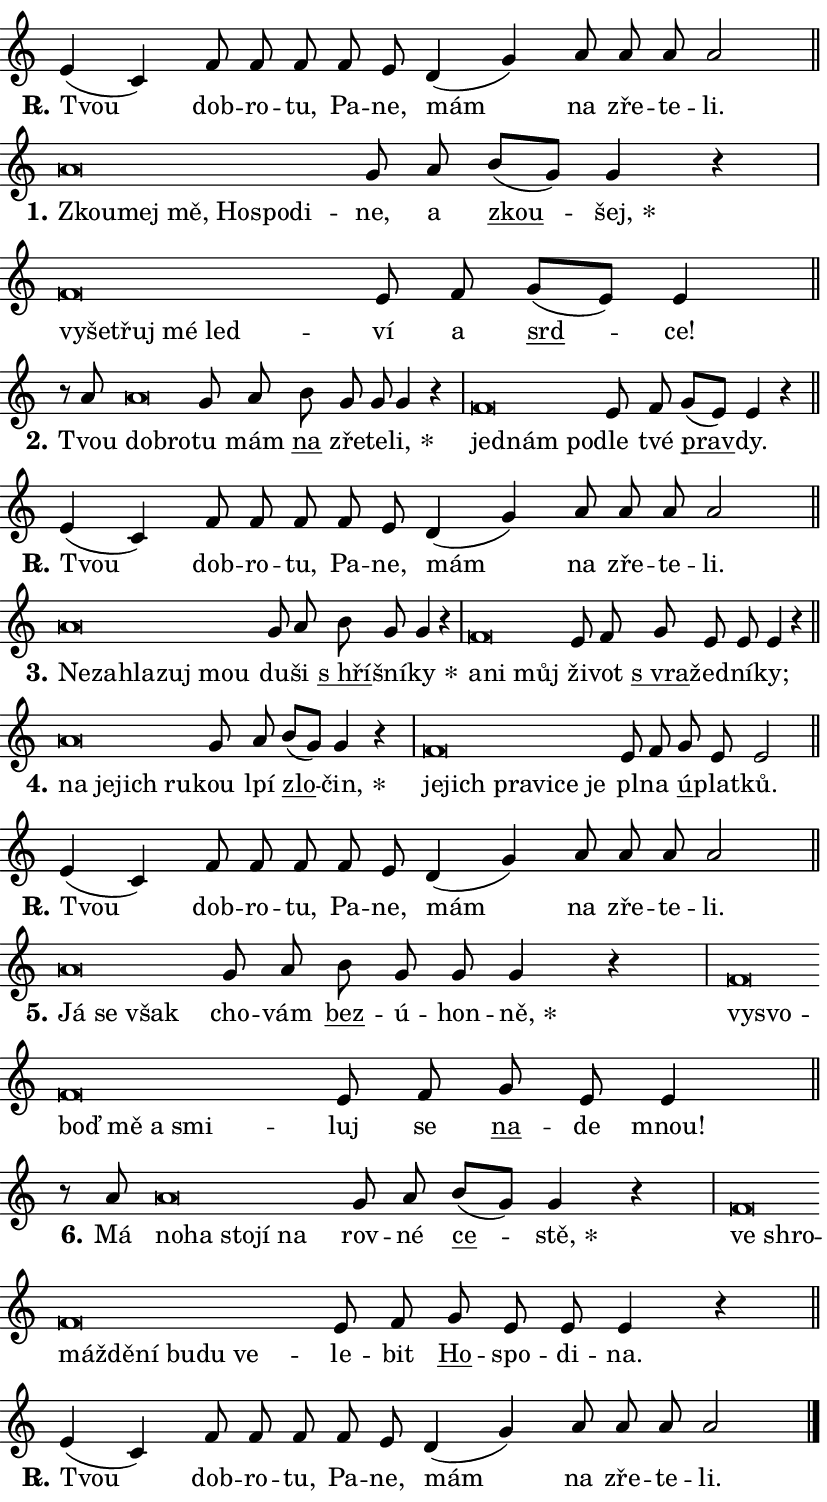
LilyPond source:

\version "2.24.0"
\header { tagline = "" }
\paper {
  indent = 0\cm
  top-margin = 0\cm
  right-margin = 0.13\cm % to fit lyric hyphens
  bottom-margin = 0\cm
  left-margin = 0\cm
  paper-width = 14\cm
  page-breaking = #ly:one-page-breaking
  system-system-spacing.basic-distance = #11
  score-system-spacing.basic-distance = #11
  ragged-last = ##f
}


%% Author: Thomas Morley
%% https://lists.gnu.org/archive/html/lilypond-user/2020-05/msg00002.html
#(define (line-position grob)
"Returns position of @var[grob} in current system:
   @code{'start}, if at first time-step
   @code{'end}, if at last time-step
   @code{'middle} otherwise
"
  (let* ((col (ly:item-get-column grob))
         (ln (ly:grob-object col 'left-neighbor))
         (rn (ly:grob-object col 'right-neighbor))
         (col-to-check-left (if (ly:grob? ln) ln col))
         (col-to-check-right (if (ly:grob? rn) rn col))
         (break-dir-left
           (and
             (ly:grob-property col-to-check-left 'non-musical #f)
             (ly:item-break-dir col-to-check-left)))
         (break-dir-right
           (and
             (ly:grob-property col-to-check-right 'non-musical #f)
             (ly:item-break-dir col-to-check-right))))
        (cond ((eqv? 1 break-dir-left) 'start)
              ((eqv? -1 break-dir-right) 'end)
              (else 'middle))))

#(define (tranparent-at-line-position vctor)
  (lambda (grob)
  "Relying on @code{line-position} select the relevant enry from @var{vctor}.
Used to determine transparency,"
    (case (line-position grob)
      ((end) (not (vector-ref vctor 0)))
      ((middle) (not (vector-ref vctor 1)))
      ((start) (not (vector-ref vctor 2))))))

noteHeadBreakVisibility =
#(define-music-function (break-visibility)(vector?)
"Makes @code{NoteHead}s transparent relying on @var{break-visibility}"
#{
  \override NoteHead.transparent =
    #(tranparent-at-line-position break-visibility)
#})

#(define delete-ledgers-for-transparent-note-heads
  (lambda (grob)
    "Reads whether a @code{NoteHead} is transparent.
If so this @code{NoteHead} is removed from @code{'note-heads} from
@var{grob}, which is supposed to be @code{LedgerLineSpanner}.
As a result ledgers are not printed for this @code{NoteHead}"
    (let* ((nhds-array (ly:grob-object grob 'note-heads))
           (nhds-list
             (if (ly:grob-array? nhds-array)
                 (ly:grob-array->list nhds-array)
                 '()))
           ;; Relies on the transparent-property being done before
           ;; Staff.LedgerLineSpanner.after-line-breaking is executed.
           ;; This is fragile ...
           (to-keep
             (remove
               (lambda (nhd)
                 (ly:grob-property nhd 'transparent #f))
               nhds-list)))
      ;; TODO find a better method to iterate over grob-arrays, similiar
      ;; to filter/remove etc for lists
      ;; For now rebuilt from scratch
      (set! (ly:grob-object grob 'note-heads)  '())
      (for-each
        (lambda (nhd)
          (ly:pointer-group-interface::add-grob grob 'note-heads nhd))
        to-keep))))

squashNotes = {
  \override NoteHead.X-extent = #'(-0.2 . 0.2)
  \override NoteHead.Y-extent = #'(-0.75 . 0)
  \override NoteHead.stencil =
    #(lambda (grob)
       (let ((pos (ly:grob-property grob 'staff-position)))
         (begin
           (if (< pos -7) (display "ERROR: Lower brevis then expected\n") (display ""))
           (if (<= pos -6) ly:text-interface::print ly:note-head::print))))
}
unSquashNotes = {
  \revert NoteHead.X-extent
  \revert NoteHead.Y-extent
  \revert NoteHead.stencil
}

hideNotes = \noteHeadBreakVisibility #begin-of-line-visible
unHideNotes = \noteHeadBreakVisibility #all-visible

% work-around for resetting accidentals
% https://lilypond.org/doc/v2.23/Documentation/notation/displaying-rhythms#unmetered-music
cadenzaMeasure = {
  \cadenzaOff
  \partial 1024 s1024
  \cadenzaOn
}

#(define-markup-command (accent layout props text) (markup?)
  "Underline accented syllable"
  (interpret-markup layout props
    #{\markup \override #'(offset . 4.3) \underline { #text }#}))

responsum = \markup \concat {
  "R" \hspace #-1.05 \path #0.1 #'((moveto 0 0.07) (lineto 0.9 0.8)) \hspace #0.05 "."
}

spaceSize = #0.6828661417322834 % exact space size for TeX Gyre Schola

\layout {
  \context {
    \Staff
    \remove "Time_signature_engraver"
    \override LedgerLineSpanner.after-line-breaking = #delete-ledgers-for-transparent-note-heads
  }
  \context {
    \Lyrics {
      \override LyricSpace.minimum-distance = \spaceSize
      \override LyricText.font-name = #"TeX Gyre Schola"
      \override LyricText.font-size = 1
      \override StanzaNumber.font-name = #"TeX Gyre Schola Bold"
      \override StanzaNumber.font-size = 1
    }
  }
  \context {
    \Score 
    \override NoteHead.text =
      #(lambda (grob) 
        (let ((pos (ly:grob-property grob 'staff-position)))
          #{\markup {
            \combine
              \halign #-0.55 \raise #(if (= pos -6) 0 0.5) \override #'(thickness . 2) \draw-line #'(3.2 . 0)
              \musicglyph "noteheads.sM1"
          }#}))
  }
}

% magnetic-lyrics.ily
%
%   written by
%     Jean Abou Samra <jean@abou-samra.fr>
%     Werner Lemberg <wl@gnu.org>
%
%   adapted by
%     Jiri Hon <jiri.hon@gmail.com>
%
% Version 2022-Apr-15

% https://www.mail-archive.com/lilypond-user@gnu.org/msg149350.html

#(define (Left_hyphen_pointer_engraver context)
   "Collect syllable-hyphen-syllable occurrences in lyrics and store
them in properties.  This engraver only looks to the left.  For
example, if the lyrics input is @code{foo -- bar}, it does the
following.

@itemize @bullet
@item
Set the @code{text} property of the @code{LyricHyphen} grob between
@q{foo} and @q{bar} to @code{foo}.

@item
Set the @code{left-hyphen} property of the @code{LyricText} grob with
text @q{foo} to the @code{LyricHyphen} grob between @q{foo} and
@q{bar}.
@end itemize

Use this auxiliary engraver in combination with the
@code{lyric-@/text::@/apply-@/magnetic-@/offset!} hook."
   (let ((hyphen #f)
         (text #f))
     (make-engraver
      (acknowledgers
       ((lyric-syllable-interface engraver grob source-engraver)
        (set! text grob)))
      (end-acknowledgers
       ((lyric-hyphen-interface engraver grob source-engraver)
        ;(when (not (grob::has-interface grob 'lyric-space-interface))
          (set! hyphen grob)));)
      ((stop-translation-timestep engraver)
       (when (and text hyphen)
         (ly:grob-set-object! text 'left-hyphen hyphen))
       (set! text #f)
       (set! hyphen #f)))))

#(define (lyric-text::apply-magnetic-offset! grob)
   "If the space between two syllables is less than the value in
property @code{LyricText@/.details@/.squash-threshold}, move the right
syllable to the left so that it gets concatenated with the left
syllable.

Use this function as a hook for
@code{LyricText@/.after-@/line-@/breaking} if the
@code{Left_@/hyphen_@/pointer_@/engraver} is active."
   (let ((hyphen (ly:grob-object grob 'left-hyphen #f)))
     (when hyphen
       (let ((left-text (ly:spanner-bound hyphen LEFT)))
         (when (grob::has-interface left-text 'lyric-syllable-interface)
           (let* ((common (ly:grob-common-refpoint grob left-text X))
                  (this-x-ext (ly:grob-extent grob common X))
                  (left-x-ext
                   (begin
                     ;; Trigger magnetism for left-text.
                     (ly:grob-property left-text 'after-line-breaking)
                     (ly:grob-extent left-text common X)))
                  ;; `delta` is the gap width between two syllables.
                  (delta (- (interval-start this-x-ext)
                            (interval-end left-x-ext)))
                  (details (ly:grob-property grob 'details))
                  (threshold (assoc-get 'squash-threshold details 0.2)))
             (when (< delta threshold)
               (let* (;; We have to manipulate the input text so that
                      ;; ligatures crossing syllable boundaries are not
                      ;; disabled.  For languages based on the Latin
                      ;; script this is essentially a beautification.
                      ;; However, for non-Western scripts it can be a
                      ;; necessity.
                      (lt (ly:grob-property left-text 'text))
                      (rt (ly:grob-property grob 'text))
                      (is-space (grob::has-interface hyphen 'lyric-space-interface))
                      (space (if is-space " " ""))
                      (extra-delta (if is-space spaceSize 0))
                      ;; Append new syllable.
                      (ltrt-space (if (and (string? lt) (string? rt))
                                (string-append lt space rt)
                                (make-concat-markup (list lt space rt))))
                      ;; Right-align `ltrt` to the right side.
                      (ltrt-space-markup (grob-interpret-markup
                               grob
                               (make-translate-markup
                                (cons (interval-length this-x-ext) 0)
                                (make-right-align-markup ltrt-space)))))
                 (begin
                   ;; Don't print `left-text`.
                   (ly:grob-set-property! left-text 'stencil #f)
                   ;; Set text and stencil (which holds all collected
                   ;; syllables so far) and shift it to the left.
                   (ly:grob-set-property! grob 'text ltrt-space)
                   (ly:grob-set-property! grob 'stencil ltrt-space-markup)
                   (ly:grob-translate-axis! grob (- (- delta extra-delta)) X))))))))))


#(define (lyric-hyphen::displace-bounds-first grob)
   ;; Make very sure this callback isn't triggered too early.
   (let ((left (ly:spanner-bound grob LEFT))
         (right (ly:spanner-bound grob RIGHT)))
     (ly:grob-property left 'after-line-breaking)
     (ly:grob-property right 'after-line-breaking)
     (ly:lyric-hyphen::print grob)))

squashThreshold = #0.4

\layout {
  \context {
    \Lyrics
    \consists #Left_hyphen_pointer_engraver
    \override LyricText.after-line-breaking =
      #lyric-text::apply-magnetic-offset!
    \override LyricHyphen.stencil = #lyric-hyphen::displace-bounds-first
    \override LyricText.details.squash-threshold = \squashThreshold
    \override LyricHyphen.minimum-distance = 0
    \override LyricHyphen.minimum-length = \squashThreshold
  }
}

squashText = \override LyricText.details.squash-threshold = 9999
unSquashText = \override LyricText.details.squash-threshold = \squashThreshold

leftText = \override LyricText.self-alignment-X = #LEFT
unLeftText = \revert LyricText.self-alignment-X

starOffset = #(lambda (grob) 
                (let ((x_offset (ly:self-alignment-interface::aligned-on-x-parent grob)))
                  (if (= x_offset 0) 0 (+ x_offset 1.2))))

star = #(define-music-function (syllable)(string?)
"Append star separator at the end of a syllable"
#{
  \once \override LyricText.X-offset = #starOffset
  \lyricmode { \markup {
    #syllable
    \override #'((font-name . "TeX Gyre Schola Bold")) \hspace #0.2 \lower #0.65 \larger "*"
  } }
#})

starAccent = #(define-music-function (syllable)(string?)
"Append star separator at the end of a syllable and make accent"
#{
  \once \override LyricText.X-offset = #starOffset
  \lyricmode { \markup {
    \accent #syllable
    \override #'((font-name . "TeX Gyre Schola Bold")) \hspace #0.2 \lower #0.65 \larger "*"
  } }
#})

breath = #(define-music-function (syllable)(string?)
"Append breathing indicator at the end of a syllable"
#{
  \lyricmode { \markup { #syllable "+" } }
#})

optionalBreath = #(define-music-function (syllable)(string?)
"Append optional breathing indicator at the end of a syllable"
#{
  \lyricmode { \markup { #syllable "(+)" } }
#})


\score {
    <<
        \new Voice = "melody" { \cadenzaOn \key c \major \relative { e'4( c) f8 f f f e \bar "" d4( g) \bar "" a8 a a a2 \cadenzaMeasure \bar "||" \break } }
        \new Lyrics \lyricsto "melody" { \lyricmode { \set stanza = \responsum
Tvou dob -- ro -- tu, Pa -- ne, mám na zře -- te -- li. } }
    >>
    \layout {}
}

\score {
    <<
        \new Voice = "melody" { \cadenzaOn \key c \major \relative { \squashNotes a'\breve*1/16 \hideNotes \breve*1/16 \bar "" \breve*1/16 \bar "" \breve*1/16 \bar "" \breve*1/16 \breve*1/16 \bar "" \unHideNotes \unSquashNotes g8 a \bar "" b[( g)] g4 r \cadenzaMeasure \bar "|" \squashNotes f\breve*1/16 \hideNotes \breve*1/16 \bar "" \breve*1/16 \bar "" \breve*1/16 \breve*1/16 \bar "" \unHideNotes \unSquashNotes e8 f \bar "" g[( e)] e4 \cadenzaMeasure \bar "||" \break } }
        \new Lyrics \lyricsto "melody" { \lyricmode { \set stanza = "1."
\leftText Zkou -- \squashText mej mě, Ho -- spo -- di -- \unLeftText \unSquashText ne, a \markup \accent zkou -- \star šej, \leftText vy -- \squashText še -- třuj mé led -- \unLeftText \unSquashText ví a \markup \accent srd -- ce! } }
    >>
    \layout {}
}

\score {
    <<
        \new Voice = "melody" { \cadenzaOn \key c \major \relative { r8 a'8 \squashNotes a\breve*1/16 \hideNotes \breve*1/16 \bar "" \unHideNotes \unSquashNotes g8 a \bar "" b g g g4 r \cadenzaMeasure \bar "|" \squashNotes f\breve*1/16 \hideNotes \breve*1/16 \breve*1/16 \bar "" \unHideNotes \unSquashNotes e8 f \bar "" g[( e)] e4 r \cadenzaMeasure \bar "||" \break } }
        \new Lyrics \lyricsto "melody" { \lyricmode { \set stanza = "2."
Tvou \leftText dob -- \squashText ro -- \unLeftText \unSquashText tu mám \markup \accent na zře -- te -- \star li, \leftText jed -- \squashText nám po -- \unLeftText \unSquashText dle tvé \markup \accent prav -- dy. } }
    >>
    \layout {}
}

\score {
    <<
        \new Voice = "melody" { \cadenzaOn \key c \major \relative { e'4( c) f8 f f f e \bar "" d4( g) \bar "" a8 a a a2 \cadenzaMeasure \bar "||" \break } }
        \new Lyrics \lyricsto "melody" { \lyricmode { \set stanza = \responsum
Tvou dob -- ro -- tu, Pa -- ne, mám na zře -- te -- li. } }
    >>
    \layout {}
}

\score {
    <<
        \new Voice = "melody" { \cadenzaOn \key c \major \relative { \squashNotes a'\breve*1/16 \hideNotes \breve*1/16 \bar "" \breve*1/16 \bar "" \breve*1/16 \breve*1/16 \bar "" \unHideNotes \unSquashNotes g8 a \bar "" b g g4 r \cadenzaMeasure \bar "|" \squashNotes f\breve*1/16 \hideNotes \breve*1/16 \breve*1/16 \bar "" \unHideNotes \unSquashNotes e8 f \bar "" g e e e4 r \cadenzaMeasure \bar "||" \break } }
        \new Lyrics \lyricsto "melody" { \lyricmode { \set stanza = "3."
\leftText Ne -- \squashText za -- hla -- zuj mou \unLeftText \unSquashText du -- ši \markup \accent "s hří" -- šní -- \star ky \leftText a -- \squashText ni můj \unLeftText \unSquashText ži -- vot \markup \accent "s vra" -- žed -- ní -- ky; } }
    >>
    \layout {}
}

\score {
    <<
        \new Voice = "melody" { \cadenzaOn \key c \major \relative { \squashNotes a'\breve*1/16 \hideNotes \breve*1/16 \bar "" \breve*1/16 \breve*1/16 \bar "" \unHideNotes \unSquashNotes g8 a \bar "" b[( g)] g4 r \cadenzaMeasure \bar "|" \squashNotes f\breve*1/16 \hideNotes \breve*1/16 \bar "" \breve*1/16 \bar "" \breve*1/16 \bar "" \breve*1/16 \breve*1/16 \bar "" \unHideNotes \unSquashNotes e8 f \bar "" g e e2 \cadenzaMeasure \bar "||" \break } }
        \new Lyrics \lyricsto "melody" { \lyricmode { \set stanza = "4."
\leftText na \squashText je -- jich ru -- \unLeftText \unSquashText kou lpí \markup \accent zlo -- \star čin, \leftText je -- \squashText jich pra -- vi -- ce je \unLeftText \unSquashText pl -- na \markup \accent ú -- plat -- ků. } }
    >>
    \layout {}
}

\score {
    <<
        \new Voice = "melody" { \cadenzaOn \key c \major \relative { e'4( c) f8 f f f e \bar "" d4( g) \bar "" a8 a a a2 \cadenzaMeasure \bar "||" \break } }
        \new Lyrics \lyricsto "melody" { \lyricmode { \set stanza = \responsum
Tvou dob -- ro -- tu, Pa -- ne, mám na zře -- te -- li. } }
    >>
    \layout {}
}

\score {
    <<
        \new Voice = "melody" { \cadenzaOn \key c \major \relative { \squashNotes a'\breve*1/16 \hideNotes \breve*1/16 \breve*1/16 \bar "" \unHideNotes \unSquashNotes g8 a \bar "" b g g g4 r \cadenzaMeasure \bar "|" \squashNotes f\breve*1/16 \hideNotes \breve*1/16 \bar "" \breve*1/16 \bar "" \breve*1/16 \bar "" \breve*1/16 \breve*1/16 \bar "" \unHideNotes \unSquashNotes e8 f \bar "" g e e4 \cadenzaMeasure \bar "||" \break } }
        \new Lyrics \lyricsto "melody" { \lyricmode { \set stanza = "5."
\leftText Já \squashText se však \unLeftText \unSquashText cho -- vám \markup \accent bez -- ú -- hon -- \star ně, \leftText vy -- \squashText svo -- boď mě a smi -- \unLeftText \unSquashText luj se \markup \accent na -- de mnou! } }
    >>
    \layout {}
}

\score {
    <<
        \new Voice = "melody" { \cadenzaOn \key c \major \relative { r8 a'8 \squashNotes a\breve*1/16 \hideNotes \breve*1/16 \bar "" \breve*1/16 \bar "" \breve*1/16 \breve*1/16 \bar "" \unHideNotes \unSquashNotes g8 a \bar "" b[( g)] g4 r \cadenzaMeasure \bar "|" \squashNotes f\breve*1/16 \hideNotes \breve*1/16 \bar "" \breve*1/16 \bar "" \breve*1/16 \bar "" \breve*1/16 \bar "" \breve*1/16 \bar "" \breve*1/16 \breve*1/16 \bar "" \unHideNotes \unSquashNotes e8 f \bar "" g e e e4 r \cadenzaMeasure \bar "||" \break } }
        \new Lyrics \lyricsto "melody" { \lyricmode { \set stanza = "6."
Má \leftText no -- \squashText ha sto -- jí na \unLeftText \unSquashText rov -- né \markup \accent ce -- \star stě, \leftText ve \squashText shro -- máž -- dě -- ní bu -- du ve -- \unLeftText \unSquashText le -- bit \markup \accent Ho -- spo -- di -- na. } }
    >>
    \layout {}
}

\score {
    <<
        \new Voice = "melody" { \cadenzaOn \key c \major \relative { e'4( c) f8 f f f e \bar "" d4( g) \bar "" a8 a a a2 \cadenzaMeasure \bar "||" \break } \bar "|." }
        \new Lyrics \lyricsto "melody" { \lyricmode { \set stanza = \responsum
Tvou dob -- ro -- tu, Pa -- ne, mám na zře -- te -- li. } }
    >>
    \layout {}
}
